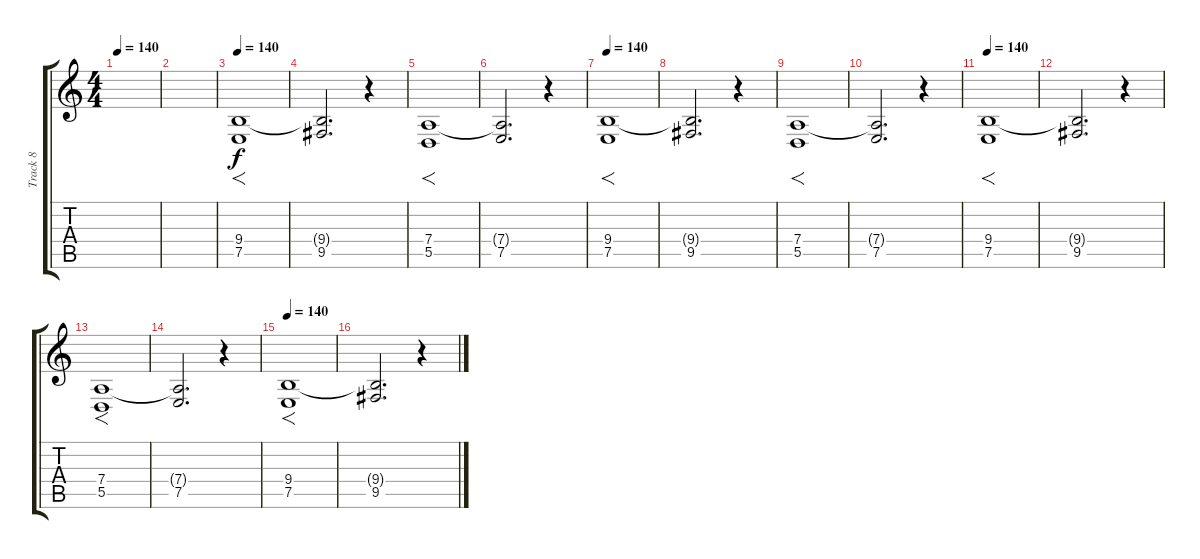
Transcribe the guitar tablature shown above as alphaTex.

\track ("Track 8" "Track 8") {instrument choiraahs}
\staff {score tabs}
\tuning (E4 B3 G3 D3 A2 E2) {hide}
\ts (4 4)
\tempo 140
\clef g2
\ks c
|
|
\tempo 140
(9.4 7.5).1{f} |
(9.4{t} 9.5).2{d} r.4 |
(7.4 5.5).1{f} |
(7.4{t} 7.5).2{d} r.4 |
\tempo 140
(9.4 7.5).1{f} |
(9.4{t} 9.5).2{d} r.4 |
(7.4 5.5).1{f} |
(7.4{t} 7.5).2{d} r.4 |
\tempo 140
(9.4 7.5).1{f} |
(9.4{t} 9.5).2{d} r.4 |
(7.4 5.5).1{f} |
(7.4{t} 7.5).2{d} r.4 |
\tempo 140
(9.4 7.5).1{f} |
(9.4{t} 9.5).2{d} r.4
